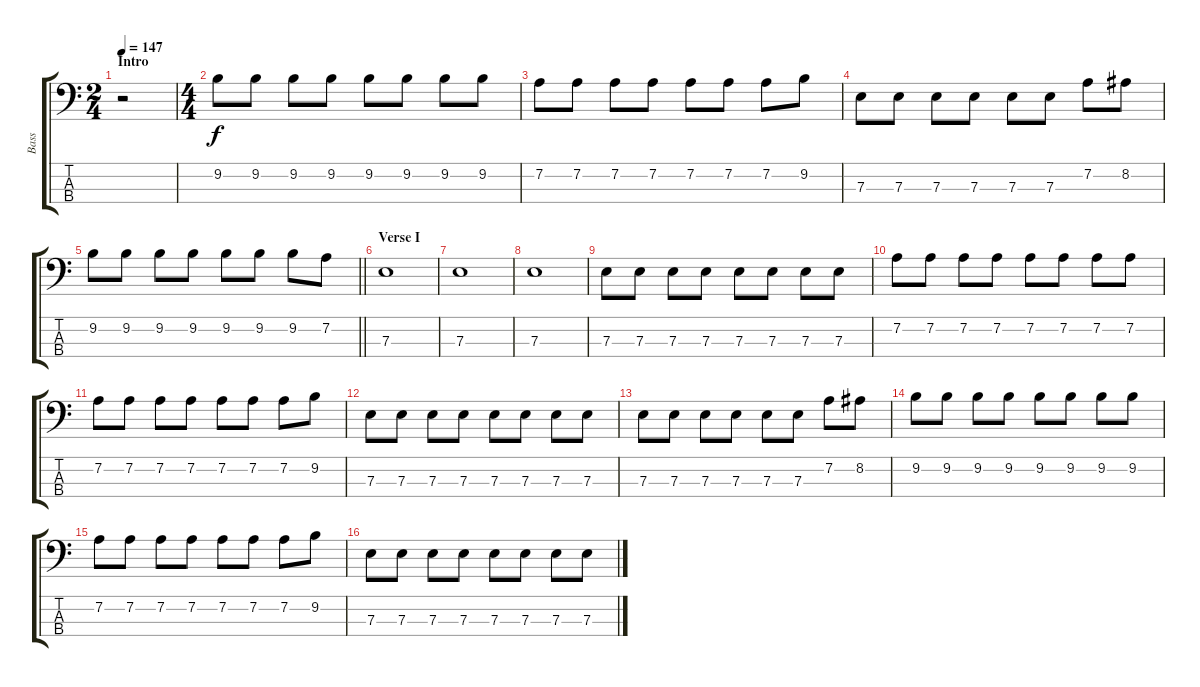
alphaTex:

\track ("Bass" "Bass") {instrument electricbassfinger}
\staff {score tabs}
\tuning (G2 D2 A1 E1) {hide}
\ts (2 4)
\section ("" "Intro")
\tempo 147
\clef f4
\ks c
r.2{dy f instrument electricbassfinger} |
\ts (4 4)
9.2.8 9.2.8 9.2.8 9.2.8 9.2.8 9.2.8 9.2.8 9.2.8 |
7.2.8 7.2.8 7.2.8 7.2.8 7.2.8 7.2.8 7.2.8 9.2.8 |
7.3.8 7.3.8 7.3.8 7.3.8 7.3.8 7.3.8 7.2.8 8.2.8 |
\barLineRight lightlight
9.2.8 9.2.8 9.2.8 9.2.8 9.2.8 9.2.8 9.2.8 7.2.8 |
\section ("" "Verse I")
7.3.1 |
7.3.1 |
7.3.1 |
7.3.8 7.3.8 7.3.8 7.3.8 7.3.8 7.3.8 7.3.8 7.3.8 |
7.2.8 7.2.8 7.2.8 7.2.8 7.2.8 7.2.8 7.2.8 7.2.8 |
7.2.8 7.2.8 7.2.8 7.2.8 7.2.8 7.2.8 7.2.8 9.2.8 |
7.3.8 7.3.8 7.3.8 7.3.8 7.3.8 7.3.8 7.3.8 7.3.8 |
7.3.8 7.3.8 7.3.8 7.3.8 7.3.8 7.3.8 7.2.8 8.2.8 |
9.2.8 9.2.8 9.2.8 9.2.8 9.2.8 9.2.8 9.2.8 9.2.8 |
7.2.8 7.2.8 7.2.8 7.2.8 7.2.8 7.2.8 7.2.8 9.2.8 |
7.3.8 7.3.8 7.3.8 7.3.8 7.3.8 7.3.8 7.3.8 7.3.8
